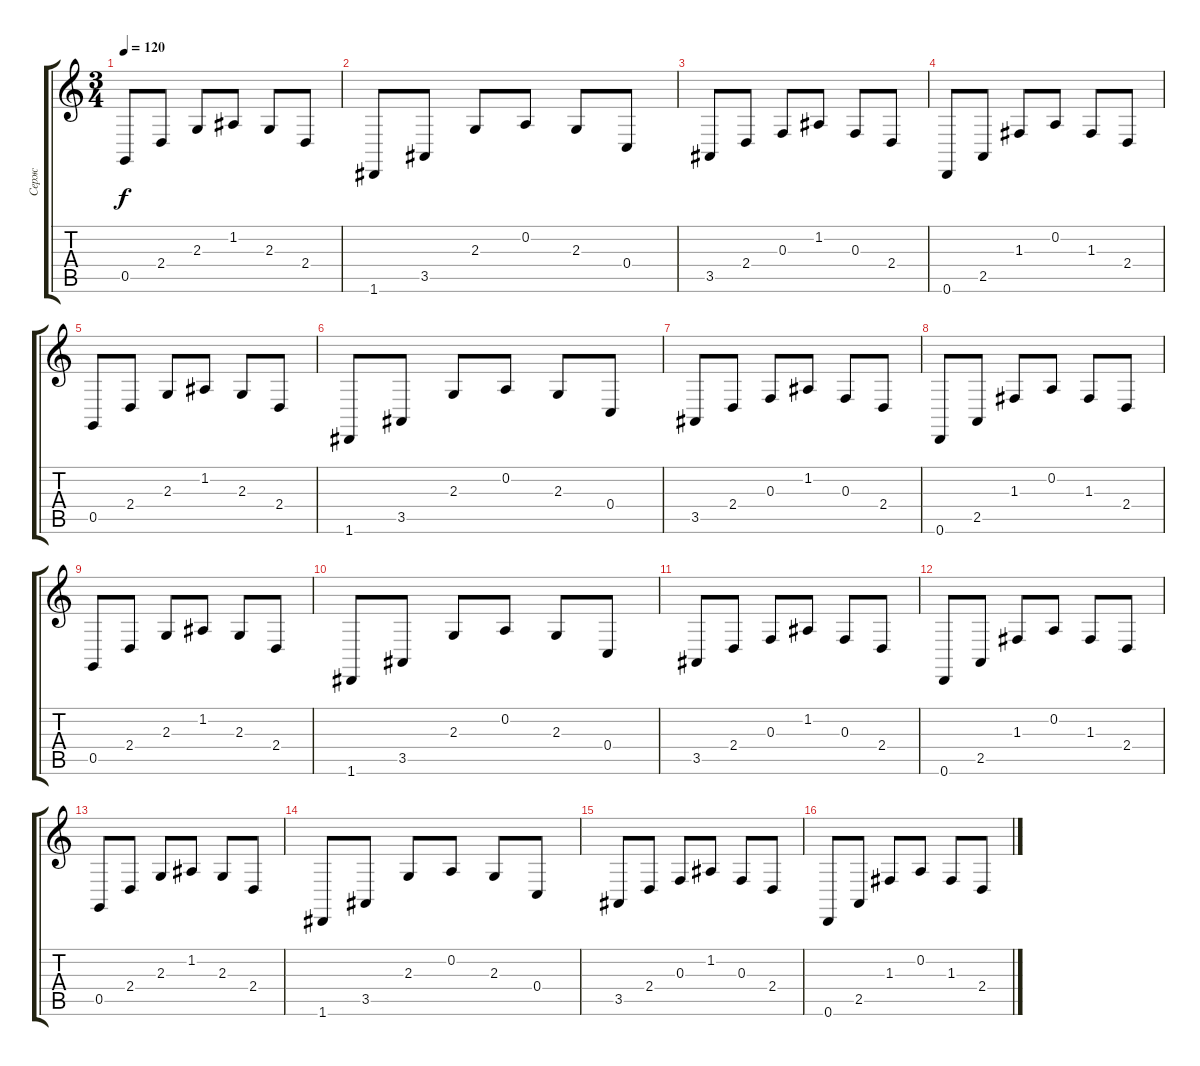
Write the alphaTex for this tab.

\track ("Серж" "Серж") {instrument acousticgrandpiano}
\staff {score tabs}
\tuning (D4 A3 F3 C3 G2 D2) {hide}
\ts (3 4)
\tempo 120
\clef g2
\ks c
0.5.8{dy f} 2.4.8 2.3.8 1.2.8 2.3.8 2.4.8 |
1.6.8 3.5.8 2.3.8 0.2.8 2.3.8 0.4.8 |
3.5.8 2.4.8 0.3.8 1.2.8 0.3.8 2.4.8 |
0.6.8 2.5.8 1.3.8 0.2.8 1.3.8 2.4.8 |
0.5.8 2.4.8 2.3.8 1.2.8 2.3.8 2.4.8 |
1.6.8 3.5.8 2.3.8 0.2.8 2.3.8 0.4.8 |
3.5.8 2.4.8 0.3.8 1.2.8 0.3.8 2.4.8 |
0.6.8 2.5.8 1.3.8 0.2.8 1.3.8 2.4.8 |
0.5.8 2.4.8 2.3.8 1.2.8 2.3.8 2.4.8 |
1.6.8 3.5.8 2.3.8 0.2.8 2.3.8 0.4.8 |
3.5.8 2.4.8 0.3.8 1.2.8 0.3.8 2.4.8 |
0.6.8 2.5.8 1.3.8 0.2.8 1.3.8 2.4.8 |
0.5.8 2.4.8 2.3.8 1.2.8 2.3.8 2.4.8 |
1.6.8 3.5.8 2.3.8 0.2.8 2.3.8 0.4.8 |
3.5.8 2.4.8 0.3.8 1.2.8 0.3.8 2.4.8 |
0.6.8 2.5.8 1.3.8 0.2.8 1.3.8 2.4.8
